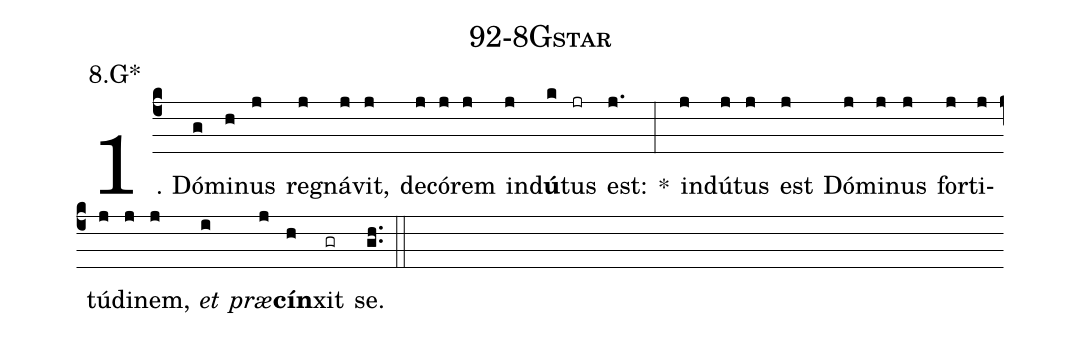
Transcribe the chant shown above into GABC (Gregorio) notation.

name: 92-8Gstar;
annotation: 8.G*;
%%
(c4)1. Dó(g)mi(h)nus(j) re(j)gná(j)vit,(j) de(j)có(j)rem(j) ind(j)<b>ú</b>(k)tus(jr) est:(j.) *(:) ind(j)ú(j)tus(j) est(j) Dó(j)mi(j)nus(j) for(j)ti(j)tú(j)di(j)nem,(j) <i>et</i>(i) <i>præ</i>(j)<b>cín</b>(h)xit(gr) se.(gh..) (::)
